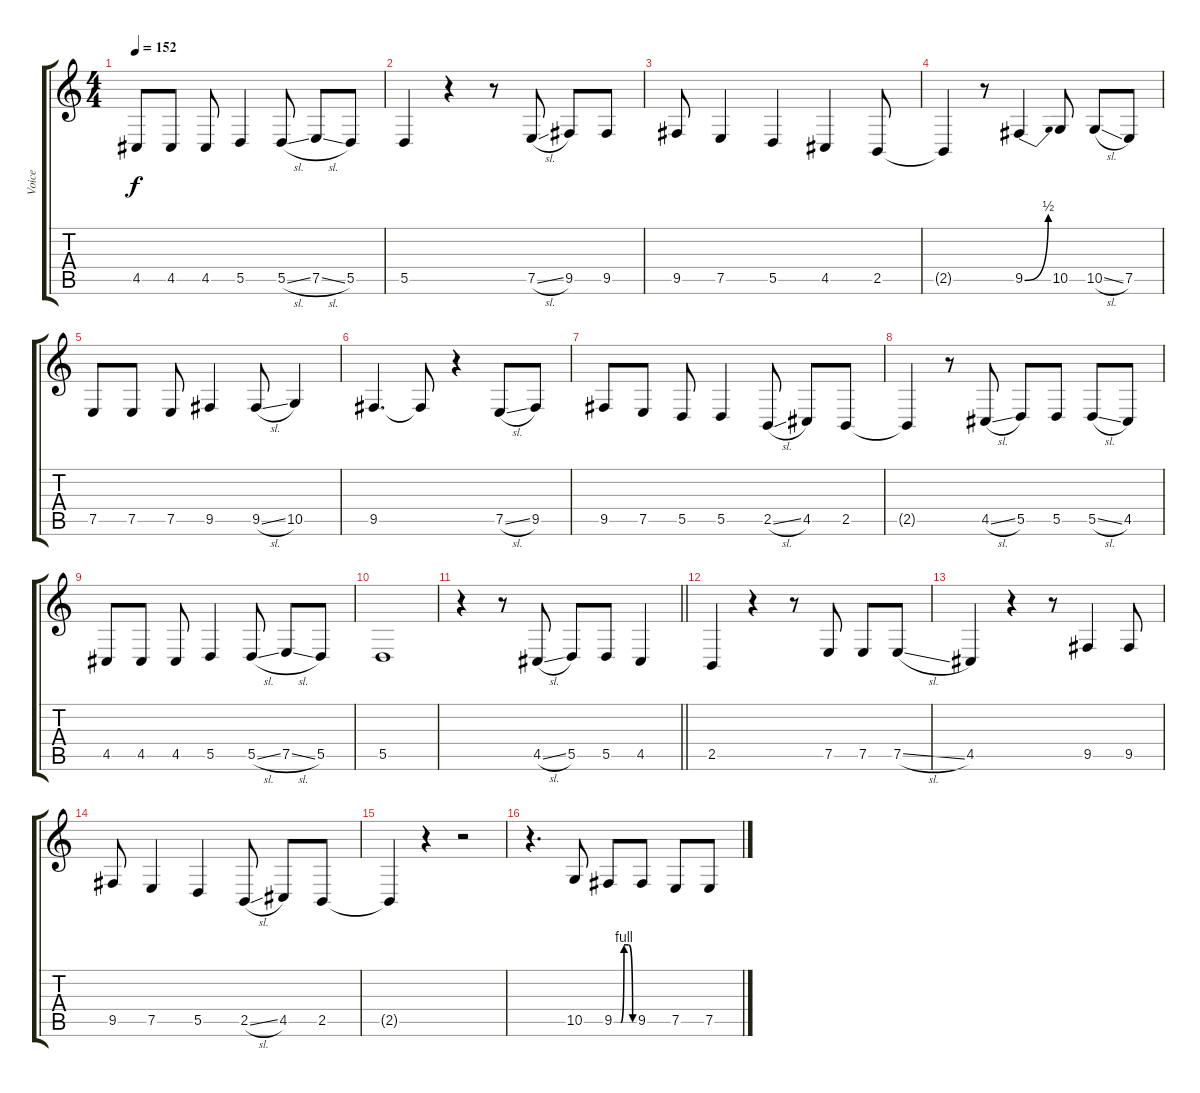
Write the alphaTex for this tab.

\track ("Voice" "Voice") {instrument lead6voice}
\staff {score tabs}
\tuning (E4 B3 G3 D3 A2 E2) {hide}
\ts (4 4)
\tempo 152
\clef g2
\ks c
4.5.8{dy f} 4.5.8 4.5.8 5.5.4 5.5{sl}.8 7.5{sl}.8 5.5.8 |
5.5.4 r.4 r.8 7.5{sl}.8 9.5.8 9.5.8 |
9.5.8 7.5.4 5.5.4 4.5.4 2.5.8 |
2.5{t}.4 r.8 9.5{be (bend 0 0 60 2)}.4 10.5.8 10.5{sl}.8 7.5.8 |
7.5.8 7.5.8 7.5.8 9.5.4 9.5{sl}.8 10.5.4 |
9.5.4{d} 9.5{t}.8 r.4 7.5{sl}.8 9.5.8 |
9.5.8 7.5.8 5.5.8 5.5.4 2.5{sl}.8 4.5.8 2.5.8 |
2.5{t}.4 r.8 4.5{sl}.8 5.5.8 5.5.8 5.5{sl}.8 4.5.8 |
4.5.8 4.5.8 4.5.8 5.5.4 5.5{sl}.8 7.5{sl}.8 5.5.8 |
5.5.1 |
\barLineRight lightlight
r.4 r.8 4.5{sl}.8 5.5.8 5.5.8 4.5.4 |
2.5.4 r.4 r.8 7.5.8 7.5.8 7.5{sl}.8 |
4.5.4 r.4 r.8 9.5.4 9.5.8 |
9.5.8 7.5.4 5.5.4 2.5{sl}.8 4.5.8 2.5.8 |
2.5{t}.4 r.4 r.2 |
r.4{d} 10.5.8 9.5{be (custom 0 0 20 0 30 4 44 4 56 0 60 0)}.8 9.5.8 7.5.8 7.5{sl}.8
